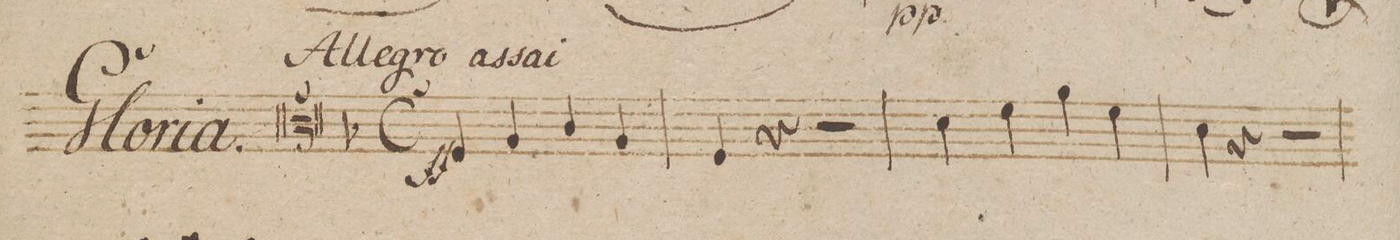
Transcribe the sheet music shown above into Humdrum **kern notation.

**kern	**dynam
*I"Viola.	*
*clefC3	*
*k[b-]	*
*met(c)	*
*M4/4	*
4F/	ff
4A/	.
4c/	.
4A/	.
=2	=2
4F/	.
4r	.
2r	.
=3	=3
4d\	.
4f\	.
4a\	.
4f\	.
=4	=4
4d\	.
4r	.
2r	.
=5	=5
*-	*-
